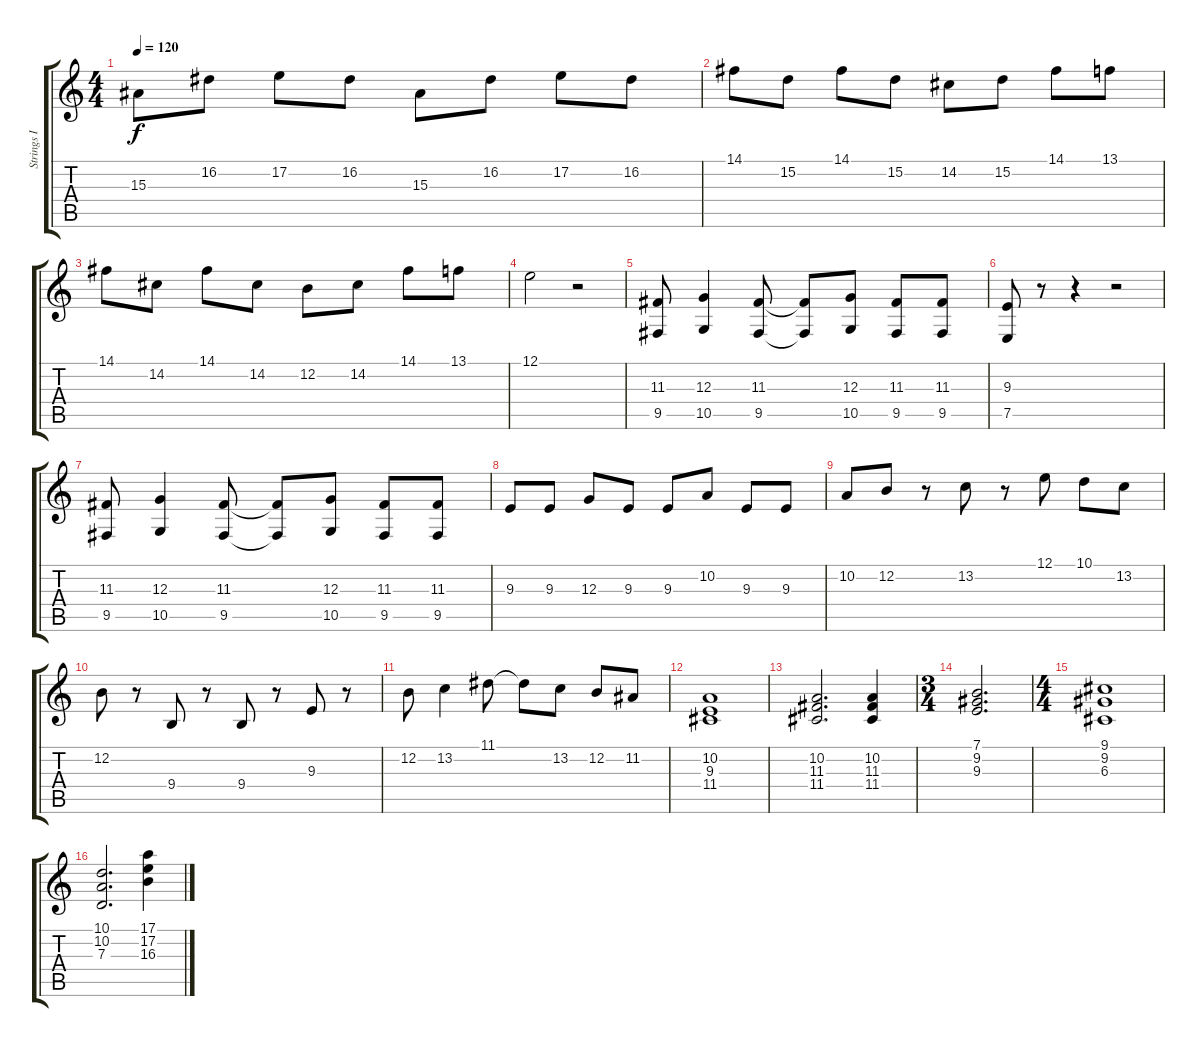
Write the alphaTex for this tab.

\track ("Strings I" "Strings I") {instrument stringensemble1}
\staff {score tabs}
\tuning (E4 B3 G3 D3 A2 E2) {hide}
\ts (4 4)
\tempo 120
\clef g2
\ks c
15.3.8{dy f} 16.2.8 17.2.8 16.2.8 15.3.8 16.2.8 17.2.8 16.2.8 |
14.1.8 15.2.8 14.1.8 15.2.8 14.2.8 15.2.8 14.1.8 13.1.8 |
14.1.8 14.2.8 14.1.8 14.2.8 12.2.8 14.2.8 14.1.8 13.1.8 |
12.1.2 r.2 |
(11.3 9.5).8 (12.3 10.5).4 (11.3 9.5).8 (11.3{t} 9.5{t}).8 (12.3 10.5).8 (11.3 9.5).8 (11.3 9.5).8 |
(9.3 7.5).8 r.8 r.4 r.2 |
(11.3 9.5).8 (12.3 10.5).4 (11.3 9.5).8 (11.3{t} 9.5{t}).8 (12.3 10.5).8 (11.3 9.5).8 (11.3 9.5).8 |
9.3.8 9.3.8 12.3.8 9.3.8 9.3.8 10.2.8 9.3.8 9.3.8 |
10.2.8 12.2.8 r.8 13.2.8 r.8 12.1.8 10.1.8 13.2.8 |
12.2.8 r.8 9.4.8 r.8 9.4.8 r.8 9.3.8 r.8 |
12.2.8 13.2.4 11.1.8 11.1{t}.8 13.2.8 12.2.8 11.2.8 |
(10.2 9.3 11.4).1 |
(10.2 11.3 11.4).2{d} (10.2 11.3 11.4).4 |
\ts (3 4)
(7.1 9.2 9.3).2{d} |
\ts (4 4)
(9.1 9.2 6.3).1 |
(10.1 10.2 7.3).2{d} (17.1 17.2 16.3).4
